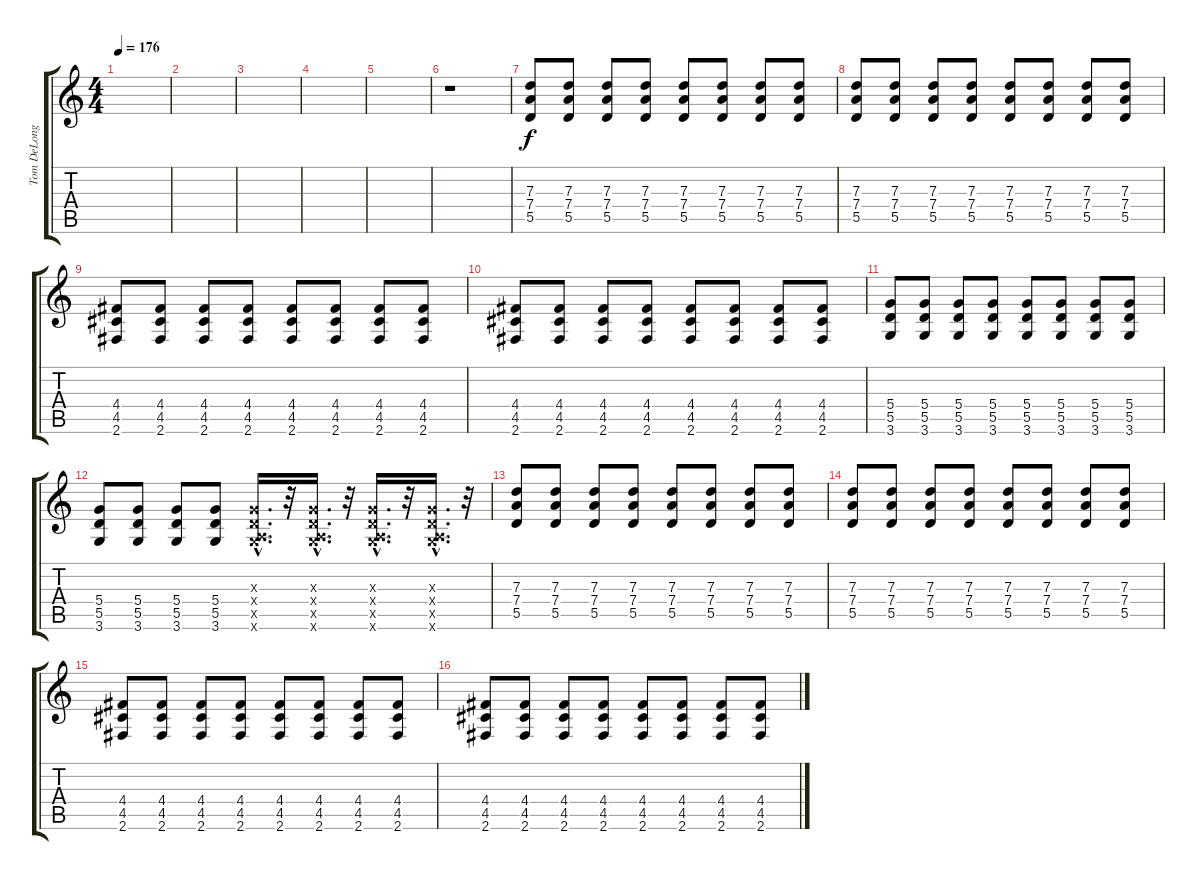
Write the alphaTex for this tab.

\track ("Tom DeLonge - Guitar 2" "Tom DeLong") {instrument distortionguitar}
\staff {score tabs}
\tuning (E4 B3 G3 D3 A2 E2) {hide}
\ts (4 4)
\tempo 176
\clef g2
\ks c
|
|
|
|
|
r.1 |
(7.3 7.4 5.5).8 (7.3 7.4 5.5).8 (7.3 7.4 5.5).8 (7.3 7.4 5.5).8 (7.3 7.4 5.5).8 (7.3 7.4 5.5).8 (7.3 7.4 5.5).8 (7.3 7.4 5.5).8 |
(7.3 7.4 5.5).8 (7.3 7.4 5.5).8 (7.3 7.4 5.5).8 (7.3 7.4 5.5).8 (7.3 7.4 5.5).8 (7.3 7.4 5.5).8 (7.3 7.4 5.5).8 (7.3 7.4 5.5).8 |
(4.4 4.5 2.6).8 (4.4 4.5 2.6).8 (4.4 4.5 2.6).8 (4.4 4.5 2.6).8 (4.4 4.5 2.6).8 (4.4 4.5 2.6).8 (4.4 4.5 2.6).8 (4.4 4.5 2.6).8 |
(4.4 4.5 2.6).8 (4.4 4.5 2.6).8 (4.4 4.5 2.6).8 (4.4 4.5 2.6).8 (4.4 4.5 2.6).8 (4.4 4.5 2.6).8 (4.4 4.5 2.6).8 (4.4 4.5 2.6).8 |
(5.4 5.5 3.6).8 (5.4 5.5 3.6).8 (5.4 5.5 3.6).8 (5.4 5.5 3.6).8 (5.4 5.5 3.6).8 (5.4 5.5 3.6).8 (5.4 5.5 3.6).8 (5.4 5.5 3.6).8 |
(5.4 5.5 3.6).8 (5.4 5.5 3.6).8 (5.4 5.5 3.6).8 (5.4 5.5 3.6).8 (0.3{hac x} 0.4{hac x} 0.5{hac x} 3.6{hac x}).16{d} r.32 (0.3{hac x} 0.4{hac x} 0.5{hac x} 3.6{hac x}).16{d} r.32 (0.3{hac x} 0.4{hac x} 0.5{hac x} 3.6{hac x}).16{d} r.32 (0.3{hac x} 0.4{hac x} 0.5{hac x} 3.6{hac x}).16{d} r.32 |
(7.3 7.4 5.5).8 (7.3 7.4 5.5).8 (7.3 7.4 5.5).8 (7.3 7.4 5.5).8 (7.3 7.4 5.5).8 (7.3 7.4 5.5).8 (7.3 7.4 5.5).8 (7.3 7.4 5.5).8 |
(7.3 7.4 5.5).8 (7.3 7.4 5.5).8 (7.3 7.4 5.5).8 (7.3 7.4 5.5).8 (7.3 7.4 5.5).8 (7.3 7.4 5.5).8 (7.3 7.4 5.5).8 (7.3 7.4 5.5).8 |
(4.4 4.5 2.6).8 (4.4 4.5 2.6).8 (4.4 4.5 2.6).8 (4.4 4.5 2.6).8 (4.4 4.5 2.6).8 (4.4 4.5 2.6).8 (4.4 4.5 2.6).8 (4.4 4.5 2.6).8 |
(4.4 4.5 2.6).8 (4.4 4.5 2.6).8 (4.4 4.5 2.6).8 (4.4 4.5 2.6).8 (4.4 4.5 2.6).8 (4.4 4.5 2.6).8 (4.4 4.5 2.6).8 (4.4 4.5 2.6).8
